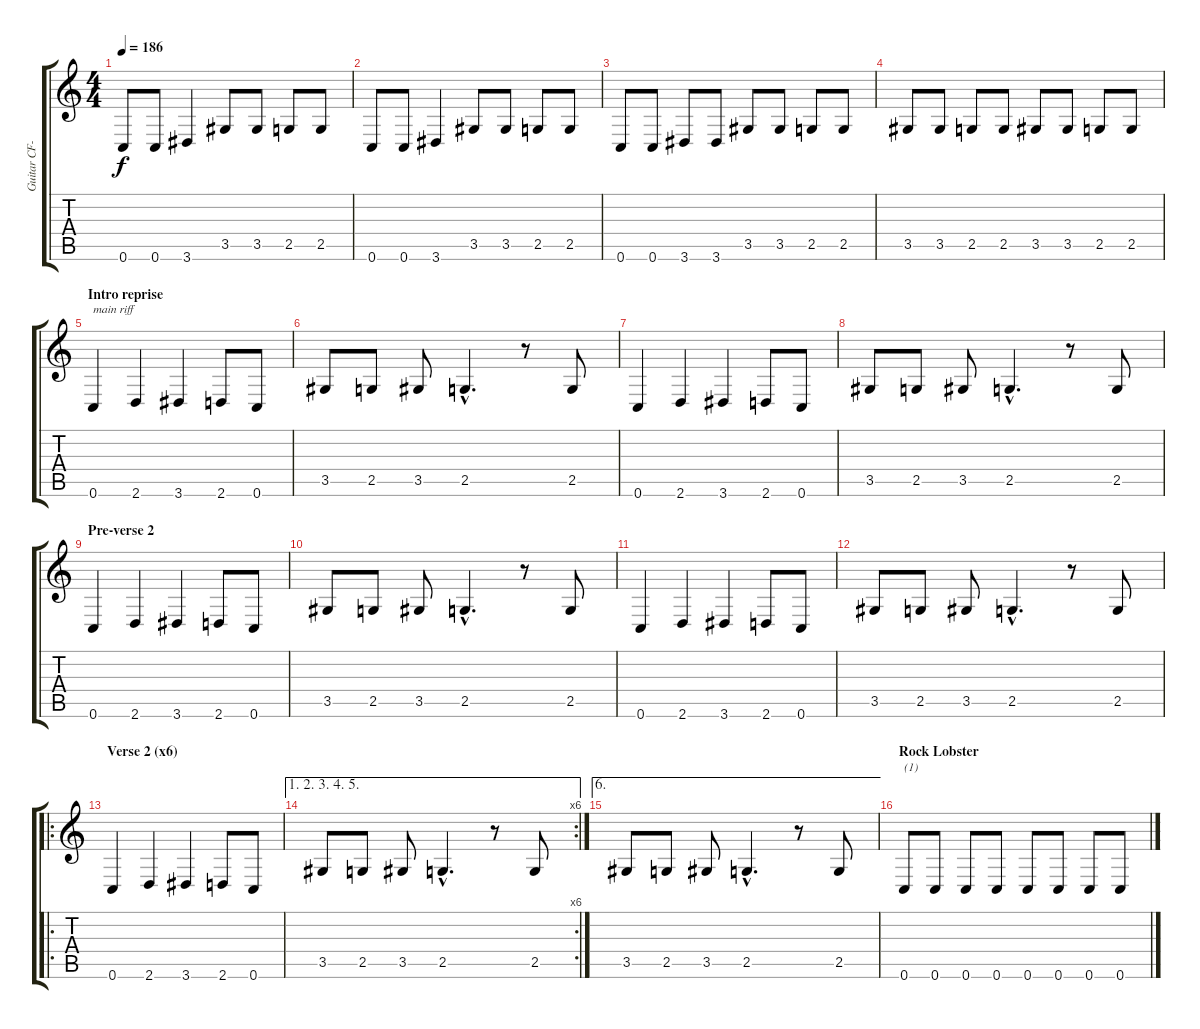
\track ("Guitar CF----" "Guitar CF-") {instrument electricguitarclean}
\staff {score tabs}
\tuning (E4 B3 G3 D3 F2 C2) {hide}
\ts (4 4)
\tempo 186
\clef g2
\ks c
0.6.8{dy f} 0.6.8 3.6.4 3.5.8 3.5.8 2.5.8 2.5.8 |
0.6.8 0.6.8 3.6.4 3.5.8 3.5.8 2.5.8 2.5.8 |
0.6.8 0.6.8 3.6.8 3.6.8 3.5.8 3.5.8 2.5.8 2.5.8 |
3.5.8 3.5.8 2.5.8 2.5.8 3.5.8 3.5.8 2.5.8 2.5.8 |
\section ("" "Intro reprise")
0.6.4{txt "main riff"} 2.6.4 3.6.4 2.6.8 0.6.8 |
3.5.8 2.5.8 3.5.8 2.5{hac}.4{d} r.8 2.5.8 |
0.6.4 2.6.4 3.6.4 2.6.8 0.6.8 |
3.5.8 2.5.8 3.5.8 2.5{hac}.4{d} r.8 2.5.8 |
\section ("" "Pre-verse 2")
0.6.4 2.6.4 3.6.4 2.6.8 0.6.8 |
3.5.8 2.5.8 3.5.8 2.5{hac}.4{d} r.8 2.5.8 |
0.6.4 2.6.4 3.6.4 2.6.8 0.6.8 |
3.5.8 2.5.8 3.5.8 2.5{hac}.4{d} r.8 2.5.8 |
\ro
\section ("" "Verse 2 (x6)")
0.6.4 2.6.4 3.6.4 2.6.8 0.6.8 |
\ae (1 2 3 4 5)
\rc 6
3.5.8 2.5.8 3.5.8 2.5{hac}.4{d} r.8 2.5.8 |
\ae 6
3.5.8 2.5.8 3.5.8 2.5{hac}.4{d} r.8 2.5.8 |
\section ("" "Rock Lobster")
0.6.8{txt "(1)"} 0.6.8 0.6.8 0.6.8 0.6.8 0.6.8 0.6.8 0.6.8
